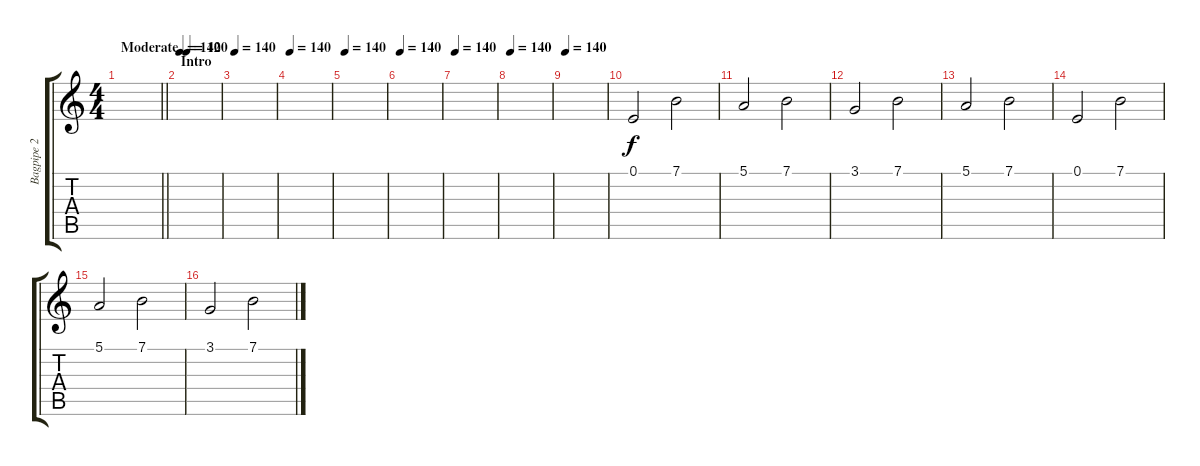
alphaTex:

\track ("Bagpipe 2" "Bagpipe 2") {instrument bagpipe}
\staff {score tabs}
\tuning (E4 B3 G3 D3 A2 E2) {hide}
\ts (4 4)
\tempo (120 "Moderate")
\tempo 300
\tempo (120 "Moderate")
\clef g2
\barLineRight lightlight
\ks c
|
\section ("" "Intro")
\tempo 140
|
\tempo 140
|
\tempo 140
|
\tempo 140
|
\tempo 140
|
\tempo 140
|
\tempo 140
|
\tempo 140
|
0.1.2 7.1.2 |
5.1.2 7.1.2 |
3.1.2 7.1.2 |
5.1.2 7.1.2 |
0.1.2 7.1.2 |
5.1.2 7.1.2 |
3.1.2 7.1.2
